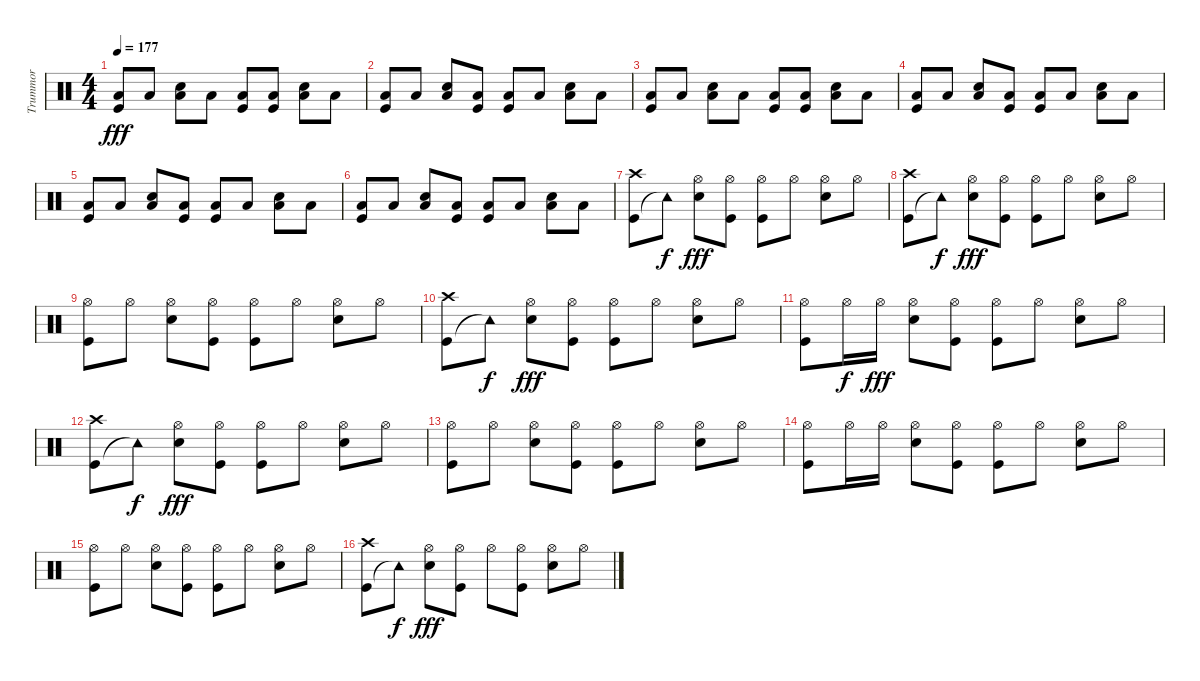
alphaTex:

\track ("Trummor" "Trummor") {instrument percussion}
\staff {score}
\articulation defaults
\ts (4 4)
\tempo 177
\clef neutral
\ks c
("Kick (hit)" "Low Floor Tom (hit)").8{dy fff} "Low Floor Tom (hit)".8 ("Snare (hit) 2" "Low Floor Tom (hit)").8 "Low Floor Tom (hit)".8 ("Kick (hit)" "Low Floor Tom (hit)").8 ("Kick (hit)" "Low Floor Tom (hit)").8 ("Snare (hit) 2" "Low Floor Tom (hit)").8 "Low Floor Tom (hit)".8 |
("Kick (hit)" "Low Floor Tom (hit)").8 "Low Floor Tom (hit)".8 ("Snare (hit) 2" "Low Floor Tom (hit)").8 ("Kick (hit)" "Low Floor Tom (hit)").8 ("Kick (hit)" "Low Floor Tom (hit)").8 "Low Floor Tom (hit)".8 ("Snare (hit) 2" "Low Floor Tom (hit)").8 "Low Floor Tom (hit)".8 |
("Kick (hit)" "Low Floor Tom (hit)").8 "Low Floor Tom (hit)".8 ("Snare (hit) 2" "Low Floor Tom (hit)").8 "Low Floor Tom (hit)".8 ("Kick (hit)" "Low Floor Tom (hit)").8 ("Kick (hit)" "Low Floor Tom (hit)").8 ("Snare (hit) 2" "Low Floor Tom (hit)").8 "Low Floor Tom (hit)".8 |
("Kick (hit)" "Low Floor Tom (hit)").8 "Low Floor Tom (hit)".8 ("Snare (hit) 2" "Low Floor Tom (hit)").8 ("Kick (hit)" "Low Floor Tom (hit)").8 ("Kick (hit)" "Low Floor Tom (hit)").8 "Low Floor Tom (hit)".8 ("Snare (hit) 2" "Low Floor Tom (hit)").8 "Low Floor Tom (hit)".8 |
("Kick (hit)" "Low Floor Tom (hit)").8 "Low Floor Tom (hit)".8 ("Snare (hit) 2" "Low Floor Tom (hit)").8 ("Kick (hit)" "Low Floor Tom (hit)").8 ("Kick (hit)" "Low Floor Tom (hit)").8 "Low Floor Tom (hit)".8 ("Snare (hit) 2" "Low Floor Tom (hit)").8 "Low Floor Tom (hit)".8 |
("Kick (hit)" "Low Floor Tom (hit)").8 "Low Floor Tom (hit)".8 ("Snare (hit) 2" "Low Floor Tom (hit)").8 ("Kick (hit)" "Low Floor Tom (hit)").8 ("Kick (hit)" "Low Floor Tom (hit)").8 "Low Floor Tom (hit)".8 ("Snare (hit) 2" "Low Floor Tom (hit)").8 "Low Floor Tom (hit)".8 |
("Kick (hit)" "Crash high (hit)").8 "Tambourine (hit)"{t}.8{dy f} ("Snare (hit) 2" "Hi-Hat (open)").8{dy fff} ("Kick (hit)" "Hi-Hat (open)").8 ("Kick (hit)" "Hi-Hat (open)").8 "Hi-Hat (open)".8 ("Snare (hit) 2" "Hi-Hat (open)").8 "Hi-Hat (open)".8 |
("Kick (hit)" "Crash high (hit)").8 "Tambourine (hit)"{t}.8{dy f} ("Snare (hit) 2" "Hi-Hat (open)").8{dy fff} ("Kick (hit)" "Hi-Hat (open)").8 ("Kick (hit)" "Hi-Hat (open)").8 "Hi-Hat (open)".8 ("Snare (hit) 2" "Hi-Hat (open)").8 "Hi-Hat (open)".8 |
("Kick (hit)" "Hi-Hat (open)").8 "Hi-Hat (open)".8 ("Snare (hit) 2" "Hi-Hat (open)").8 ("Kick (hit)" "Hi-Hat (open)").8 ("Kick (hit)" "Hi-Hat (open)").8 "Hi-Hat (open)".8 ("Snare (hit) 2" "Hi-Hat (open)").8 "Hi-Hat (open)".8 |
("Kick (hit)" "Crash high (hit)").8 "Tambourine (hit)"{t}.8{dy f} ("Snare (hit) 2" "Hi-Hat (open)").8{dy fff} ("Kick (hit)" "Hi-Hat (open)").8 ("Kick (hit)" "Hi-Hat (open)").8 "Hi-Hat (open)".8 ("Snare (hit) 2" "Hi-Hat (open)").8 "Hi-Hat (open)".8 |
("Kick (hit)" "Hi-Hat (open)").8 "Hi-Hat (open)".16{dy f} "Hi-Hat (open)".16{dy fff} ("Snare (hit) 2" "Hi-Hat (open)").8 ("Kick (hit)" "Hi-Hat (open)").8 ("Kick (hit)" "Hi-Hat (open)").8 "Hi-Hat (open)".8 ("Snare (hit) 2" "Hi-Hat (open)").8 "Hi-Hat (open)".8 |
("Kick (hit)" "Crash high (hit)").8 "Tambourine (hit)"{t}.8{dy f} ("Snare (hit) 2" "Hi-Hat (open)").8{dy fff} ("Kick (hit)" "Hi-Hat (open)").8 ("Kick (hit)" "Hi-Hat (open)").8 "Hi-Hat (open)".8 ("Snare (hit) 2" "Hi-Hat (open)").8 "Hi-Hat (open)".8 |
("Kick (hit)" "Hi-Hat (open)").8 "Hi-Hat (open)".8 ("Snare (hit) 2" "Hi-Hat (open)").8 ("Kick (hit)" "Hi-Hat (open)").8 ("Kick (hit)" "Hi-Hat (open)").8 "Hi-Hat (open)".8 ("Snare (hit) 2" "Hi-Hat (open)").8 "Hi-Hat (open)".8 |
("Kick (hit)" "Hi-Hat (open)").8 "Hi-Hat (open)".16 "Hi-Hat (open)".16 ("Snare (hit) 2" "Hi-Hat (open)").8 ("Kick (hit)" "Hi-Hat (open)").8 ("Kick (hit)" "Hi-Hat (open)").8 "Hi-Hat (open)".8 ("Snare (hit) 2" "Hi-Hat (open)").8 "Hi-Hat (open)".8 |
("Kick (hit)" "Hi-Hat (open)").8 "Hi-Hat (open)".8 ("Snare (hit) 2" "Hi-Hat (open)").8 ("Kick (hit)" "Hi-Hat (open)").8 ("Kick (hit)" "Hi-Hat (open)").8 "Hi-Hat (open)".8 ("Snare (hit) 2" "Hi-Hat (open)").8 "Hi-Hat (open)".8 |
("Kick (hit)" "Crash high (hit)").8 "Tambourine (hit)"{t}.8{dy f} ("Snare (hit) 2" "Hi-Hat (open)").8{dy fff} ("Kick (hit)" "Hi-Hat (open)").8 "Hi-Hat (open)".8 ("Kick (hit)" "Hi-Hat (open)").8 ("Snare (hit) 2" "Hi-Hat (open)").8 "Hi-Hat (open)".8
